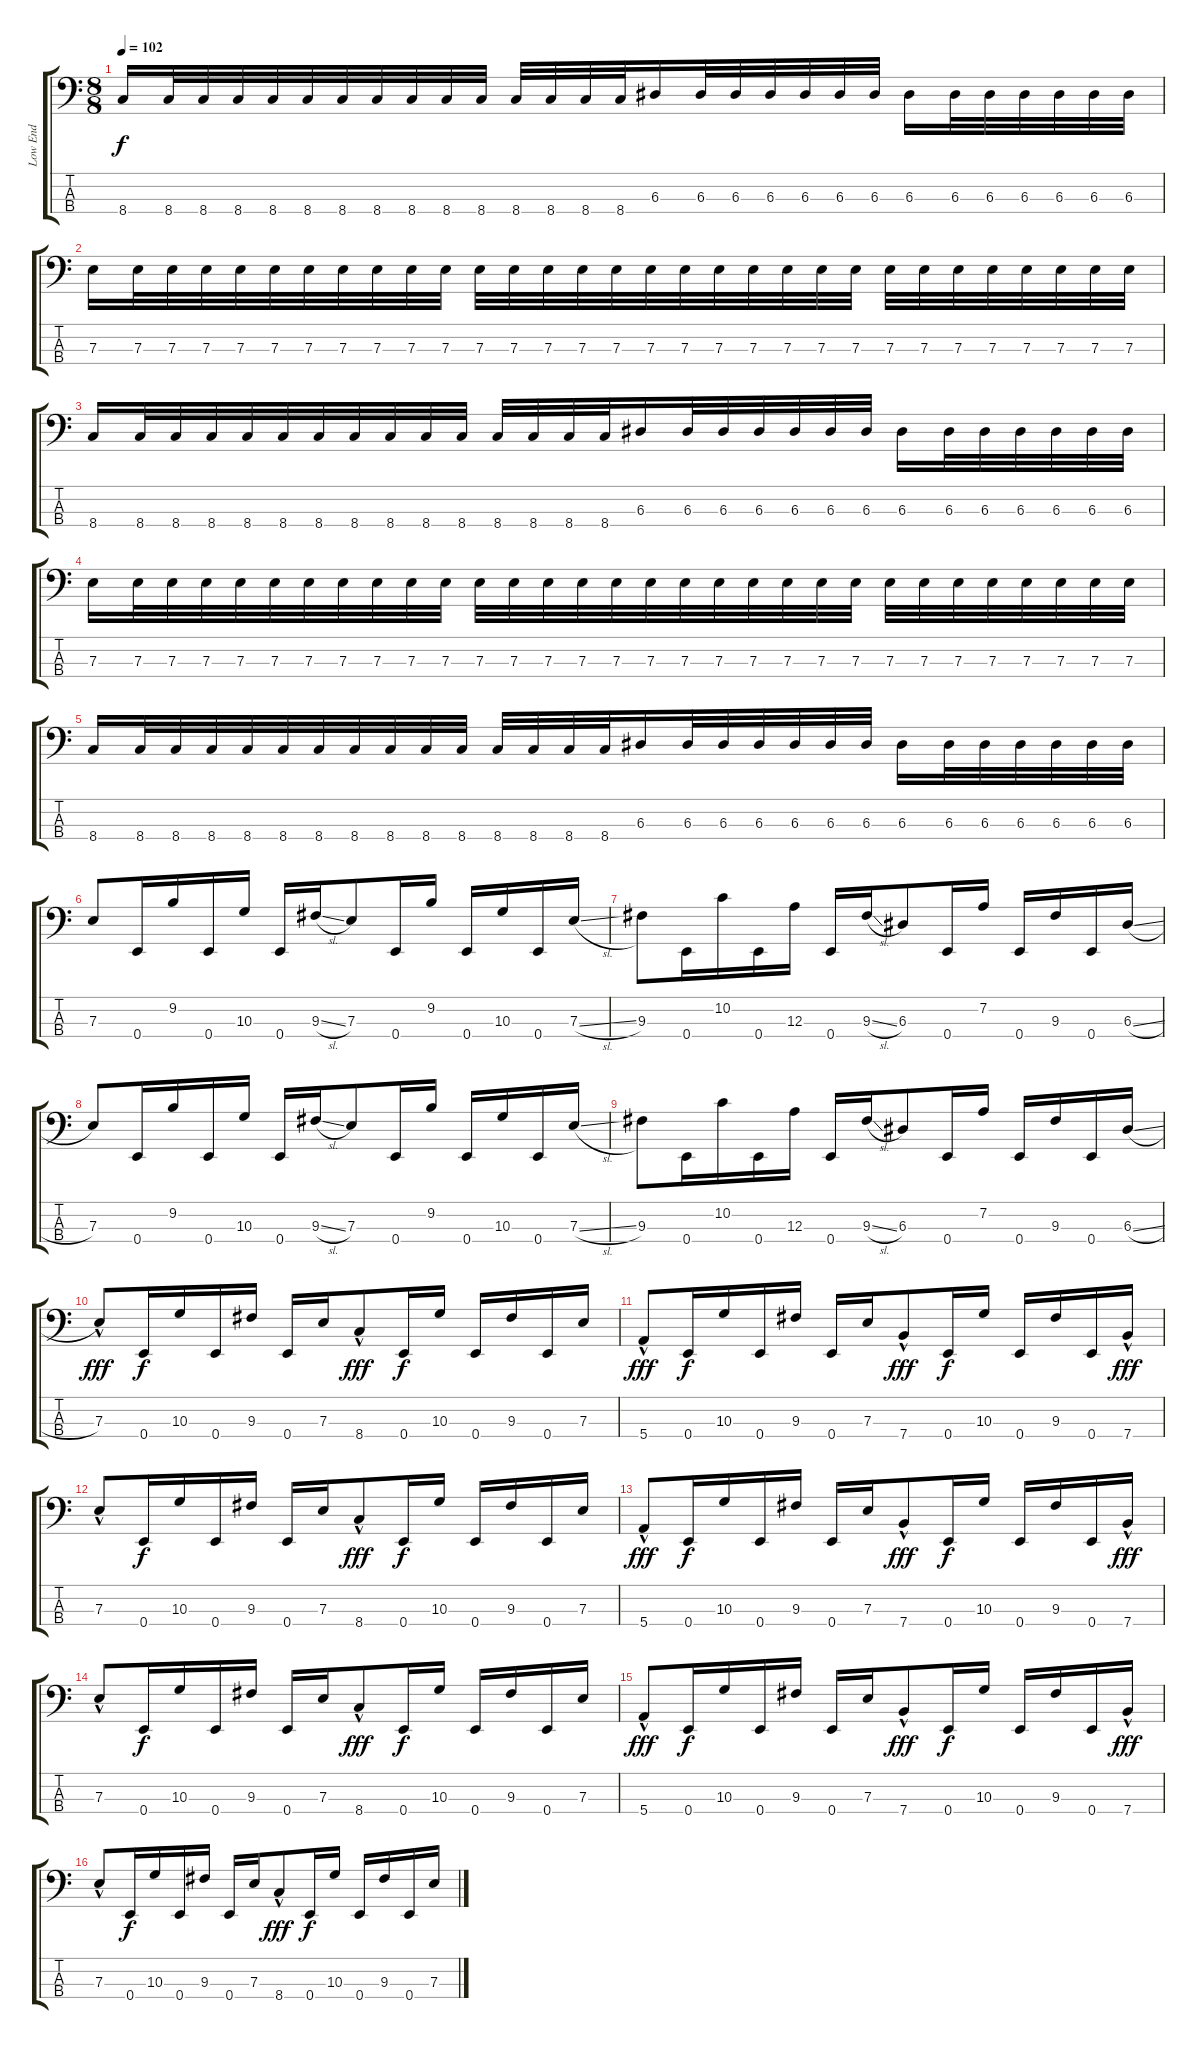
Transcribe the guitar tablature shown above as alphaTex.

\track ("Low End" "Low End") {instrument electricbassfinger}
\staff {score tabs}
\tuning (G2 D2 A1 E1) {hide}
\ts (8 8)
\tempo 102
\clef f4
\ks c
8.4.16{dy f} 8.4.32 8.4.32 8.4.32 8.4.32 8.4.32 8.4.32 8.4.32 8.4.32 8.4.32 8.4.32 8.4.32 8.4.32 8.4.32 8.4.32 6.3.16 6.3.32 6.3.32 6.3.32 6.3.32 6.3.32 6.3.32 6.3.16 6.3.32 6.3.32 6.3.32 6.3.32 6.3.32 6.3.32 |
7.3.16 7.3.32 7.3.32 7.3.32 7.3.32 7.3.32 7.3.32 7.3.32 7.3.32 7.3.32 7.3.32 7.3.32 7.3.32 7.3.32 7.3.32 7.3.32 7.3.32 7.3.32 7.3.32 7.3.32 7.3.32 7.3.32 7.3.32 7.3.32 7.3.32 7.3.32 7.3.32 7.3.32 7.3.32 7.3.32 7.3.32 |
8.4.16 8.4.32 8.4.32 8.4.32 8.4.32 8.4.32 8.4.32 8.4.32 8.4.32 8.4.32 8.4.32 8.4.32 8.4.32 8.4.32 8.4.32 6.3.16 6.3.32 6.3.32 6.3.32 6.3.32 6.3.32 6.3.32 6.3.16 6.3.32 6.3.32 6.3.32 6.3.32 6.3.32 6.3.32 |
7.3.16 7.3.32 7.3.32 7.3.32 7.3.32 7.3.32 7.3.32 7.3.32 7.3.32 7.3.32 7.3.32 7.3.32 7.3.32 7.3.32 7.3.32 7.3.32 7.3.32 7.3.32 7.3.32 7.3.32 7.3.32 7.3.32 7.3.32 7.3.32 7.3.32 7.3.32 7.3.32 7.3.32 7.3.32 7.3.32 7.3.32 |
8.4.16 8.4.32 8.4.32 8.4.32 8.4.32 8.4.32 8.4.32 8.4.32 8.4.32 8.4.32 8.4.32 8.4.32 8.4.32 8.4.32 8.4.32 6.3.16 6.3.32 6.3.32 6.3.32 6.3.32 6.3.32 6.3.32 6.3.16 6.3.32 6.3.32 6.3.32 6.3.32 6.3.32 6.3.32 |
7.3.8 0.4.16 9.2.16 0.4.16 10.3.16 0.4.16 9.3{sl}.16 7.3.8 0.4.16 9.2.16 0.4.16 10.3.16 0.4.16 7.3{sl}.16 |
9.3.8 0.4.16 10.2.16 0.4.16 12.3.16 0.4.16 9.3{sl}.16 6.3.8 0.4.16 7.2.16 0.4.16 9.3.16 0.4.16 6.3{sl}.16 |
7.3.8 0.4.16 9.2.16 0.4.16 10.3.16 0.4.16 9.3{sl}.16 7.3.8 0.4.16 9.2.16 0.4.16 10.3.16 0.4.16 7.3{sl}.16 |
9.3.8 0.4.16 10.2.16 0.4.16 12.3.16 0.4.16 9.3{sl}.16 6.3.8 0.4.16 7.2.16 0.4.16 9.3.16 0.4.16 6.3{sl}.16 |
7.3{hac}.8{dy fff} 0.4.16{dy f} 10.3.16 0.4.16 9.3.16 0.4.16 7.3.16 8.4{hac}.8{dy fff} 0.4.16{dy f} 10.3.16 0.4.16 9.3.16 0.4.16 7.3.16 |
5.4{hac}.8{dy fff} 0.4.16{dy f} 10.3.16 0.4.16 9.3.16 0.4.16 7.3.16 7.4{hac}.8{dy fff} 0.4.16{dy f} 10.3.16 0.4.16 9.3.16 0.4.16 7.4{hac}.16{dy fff} |
7.3{hac}.8 0.4.16{dy f} 10.3.16 0.4.16 9.3.16 0.4.16 7.3.16 8.4{hac}.8{dy fff} 0.4.16{dy f} 10.3.16 0.4.16 9.3.16 0.4.16 7.3.16 |
5.4{hac}.8{dy fff} 0.4.16{dy f} 10.3.16 0.4.16 9.3.16 0.4.16 7.3.16 7.4{hac}.8{dy fff} 0.4.16{dy f} 10.3.16 0.4.16 9.3.16 0.4.16 7.4{hac}.16{dy fff} |
7.3{hac}.8 0.4.16{dy f} 10.3.16 0.4.16 9.3.16 0.4.16 7.3.16 8.4{hac}.8{dy fff} 0.4.16{dy f} 10.3.16 0.4.16 9.3.16 0.4.16 7.3.16 |
5.4{hac}.8{dy fff} 0.4.16{dy f} 10.3.16 0.4.16 9.3.16 0.4.16 7.3.16 7.4{hac}.8{dy fff} 0.4.16{dy f} 10.3.16 0.4.16 9.3.16 0.4.16 7.4{hac}.16{dy fff} |
7.3{hac}.8 0.4.16{dy f} 10.3.16 0.4.16 9.3.16 0.4.16 7.3.16 8.4{hac}.8{dy fff} 0.4.16{dy f} 10.3.16 0.4.16 9.3.16 0.4.16 7.3.16
